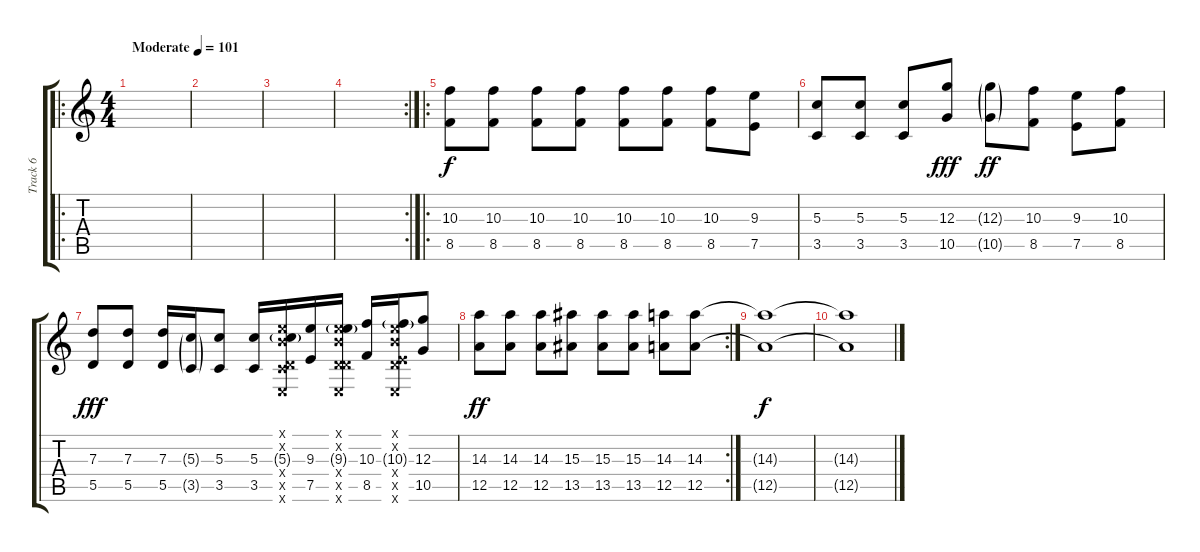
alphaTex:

\track ("Track 6" "Track 6") {instrument distortionguitar}
\staff {score tabs}
\tuning (E4 B3 G3 D3 A2 E2) {hide}
\ro
\ts (4 4)
\tempo (101 "Moderate")
\clef g2
\ks c
|
|
|
\rc 2
|
\ro
(10.3 8.5).8 (10.3 8.5).8 (10.3 8.5).8 (10.3 8.5).8 (10.3 8.5).8 (10.3 8.5).8 (10.3 8.5).8 (9.3 7.5).8 |
(5.3 3.5).8 (5.3 3.5).8 (5.3 3.5).8 (12.3 10.5).8{dy fff} (12.3{g} 10.5{g}).8{dy ff} (10.3 8.5).8 (9.3 7.5).8 (10.3 8.5).8 |
(7.3 5.5).8{dy fff} (7.3 5.5).8 (7.3 5.5).16 (5.3{g} 3.5{g}).16 (5.3 3.5).8 (5.3 3.5).16 (0.1{x} 0.2{x} 5.3{g} 0.4{x} 3.5{x} 0.6{x}).16 (9.3 7.5).16 (0.1{x} 0.2{x} 9.3{g} 0.4{x} 5.5{x} 0.6{x}).16 (10.3 8.5).16 (0.1{x} 0.2{x} 10.3{g} 0.4{x} 7.5{x} 0.6{x}).16 (12.3 10.5).8 |
\rc 2
(14.3 12.5).8{dy ff} (14.3 12.5).8 (14.3 12.5).8 (15.3 13.5).8 (15.3 13.5).8 (15.3 13.5).8 (14.3 12.5).8 (14.3 12.5).8 |
(14.3{t} 12.5{t}).1{dy f volume 5} |
(14.3{t} 12.5{t}).1
